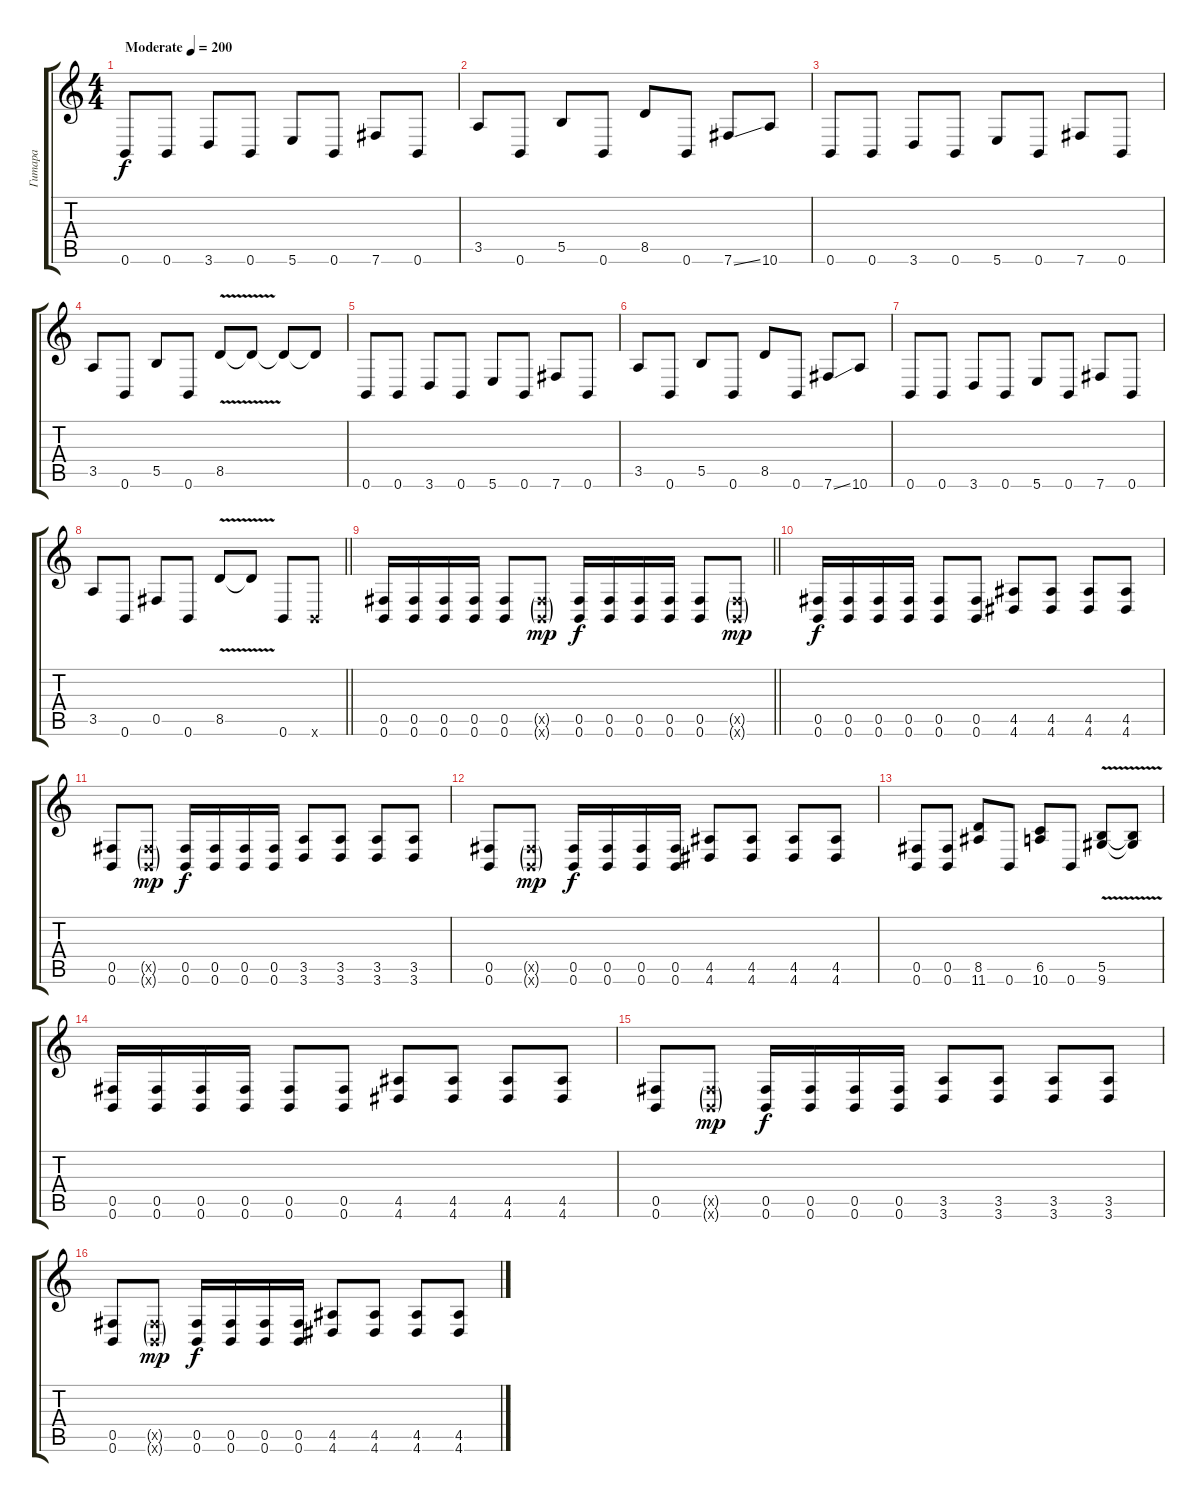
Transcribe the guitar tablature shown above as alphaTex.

\track ("Гитара" "Гитара") {instrument distortionguitar}
\staff {score tabs}
\tuning (Db4 Ab3 E3 B2 Gb2 B1) {hide}
\ts (4 4)
\section ("" "")
\tempo (200 "Moderate")
\clef g2
\ks c
0.6.8{dy f instrument distortionguitar} 0.6.8 3.6.8 0.6.8 5.6.8 0.6.8 7.6.8 0.6.8 |
3.5.8 0.6.8 5.5.8 0.6.8 8.5.8 0.6.8 7.6{ss}.8 10.6.8 |
0.6.8 0.6.8 3.6.8 0.6.8 5.6.8 0.6.8 7.6.8 0.6.8 |
3.5.8 0.6.8 5.5.8 0.6.8 8.5{v}.8 8.5{t}.8 8.5{t}.8 8.5{t}.8 |
0.6.8 0.6.8 3.6.8 0.6.8 5.6.8 0.6.8 7.6.8 0.6.8 |
3.5.8 0.6.8 5.5.8 0.6.8 8.5.8 0.6.8 7.6{ss}.8 10.6.8 |
0.6.8 0.6.8 3.6.8 0.6.8 5.6.8 0.6.8 7.6.8 0.6.8 |
\barLineRight lightlight
3.5.8 0.6.8 0.5.8 0.6.8 8.5{v}.8 8.5{t}.8 0.6.8 0.6{x}.8 |
\section ("" "")
\barLineRight lightlight
(0.5 0.6).16 (0.5 0.6).16 (0.5 0.6).16 (0.5 0.6).16 (0.5 0.6).8 (0.5{g x} 0.6{g x}).8{dy mp} (0.5 0.6).16{dy f} (0.5 0.6).16 (0.5 0.6).16 (0.5 0.6).16 (0.5 0.6).8 (0.5{g x} 0.6{g x}).8{dy mp} |
\section ("" "")
(0.5 0.6).16{dy f} (0.5 0.6).16 (0.5 0.6).16 (0.5 0.6).16 (0.5 0.6).8 (0.5 0.6).8 (4.5 4.6).8 (4.5 4.6).8 (4.5 4.6).8 (4.5 4.6).8 |
(0.5 0.6).8 (0.5{g x} 0.6{g x}).8{dy mp} (0.5 0.6).16{dy f} (0.5 0.6).16 (0.5 0.6).16 (0.5 0.6).16 (3.5 3.6).8 (3.5 3.6).8 (3.5 3.6).8 (3.5 3.6).8 |
(0.5 0.6).8 (0.5{g x} 0.6{g x}).8{dy mp} (0.5 0.6).16{dy f} (0.5 0.6).16 (0.5 0.6).16 (0.5 0.6).16 (4.5 4.6).8 (4.5 4.6).8 (4.5 4.6).8 (4.5 4.6).8 |
(0.5 0.6).8 (0.5 0.6).8 (8.5 11.6).8 0.6.8 (6.5 10.6).8 0.6.8 (5.5{v} 9.6).8 (5.5{t} 9.6{t}).8 |
(0.5 0.6).16 (0.5 0.6).16 (0.5 0.6).16 (0.5 0.6).16 (0.5 0.6).8 (0.5 0.6).8 (4.5 4.6).8 (4.5 4.6).8 (4.5 4.6).8 (4.5 4.6).8 |
(0.5 0.6).8 (0.5{g x} 0.6{g x}).8{dy mp} (0.5 0.6).16{dy f} (0.5 0.6).16 (0.5 0.6).16 (0.5 0.6).16 (3.5 3.6).8 (3.5 3.6).8 (3.5 3.6).8 (3.5 3.6).8 |
(0.5 0.6).8 (0.5{g x} 0.6{g x}).8{dy mp} (0.5 0.6).16{dy f} (0.5 0.6).16 (0.5 0.6).16 (0.5 0.6).16 (4.5 4.6).8 (4.5 4.6).8 (4.5 4.6).8 (4.5 4.6).8
